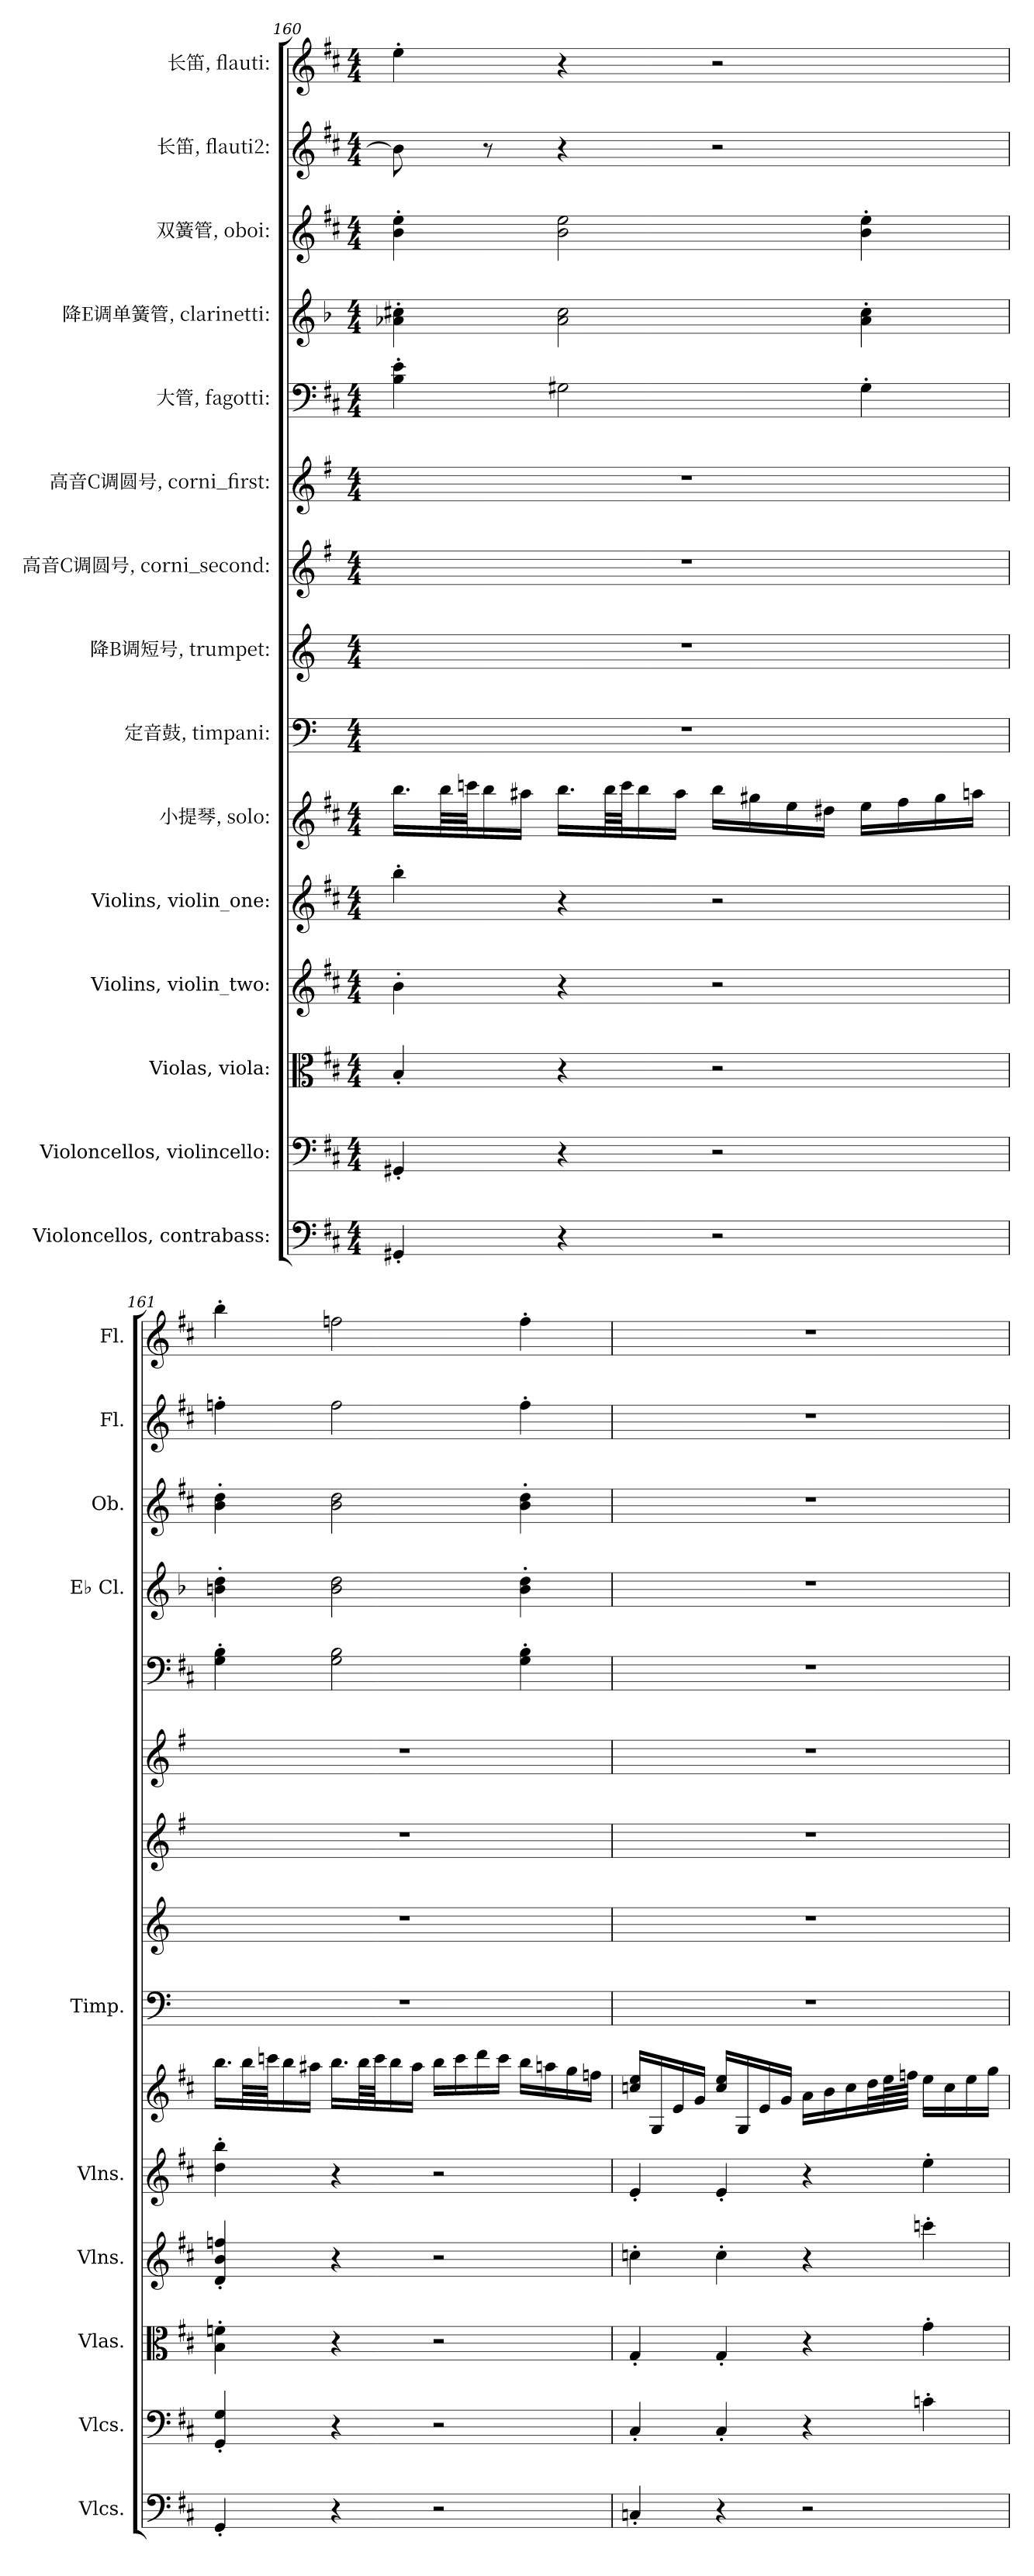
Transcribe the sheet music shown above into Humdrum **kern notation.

**kern	**kern	**kern	**kern	**kern	**kern	**kern	**kern	**kern	**kern	**kern	**kern	**kern	**kern	**kern
*part15	*part14	*part13	*part12	*part11	*part10	*part9	*part8	*part7	*part6	*part5	*part4	*part3	*part2	*part1
*staff15	*staff14	*staff13	*staff12	*staff11	*staff10	*staff9	*staff8	*staff7	*staff6	*staff5	*staff4	*staff3	*staff2	*staff1
*I"Violoncellos, contrabass:	*I"Violoncellos, violincello:	*I"Violas, viola:	*I"Violins, violin_two:	*I"Violins, violin_one:	*I"小提琴, solo:	*I"定音鼓, timpani:	*I"降B调短号, trumpet:	*I"高音C调圆号, corni_second:	*I"高音C调圆号, corni_first:	*I"大管, fagotti:	*I"降E调单簧管, clarinetti:	*I"双簧管, oboi:	*I"长笛, flauti2:	*I"长笛, flauti:
*I'Vlcs.	*I'Vlcs.	*I'Vlas.	*I'Vlns.	*I'Vlns.	*	*I'Timp.	*	*	*	*	*I'E♭ Cl.	*I'Ob.	*I'Fl.	*I'Fl.
!!LO:PB:g=z
*clefF4	*clefF4	*clefC3	*clefG2	*clefG2	*clefG2	*clefF4	*clefG2	*clefG2	*clefG2	*clefF4	*clefG2	*clefG2	*clefG2	*clefG2
*	*	*	*	*	*	*	*ITrd1c2	*ITrd4c7	*ITrd4c7	*	*ITrd-2c-3	*	*	*
*k[f#c#]	*k[f#c#]	*k[f#c#]	*k[f#c#]	*k[f#c#]	*k[f#c#]	*k[]	*k[b-e-]	*k[]	*k[]	*k[f#c#]	*k[b-e-a-d-]	*k[f#c#]	*k[f#c#]	*k[f#c#]
*M4/4	*M4/4	*M4/4	*M4/4	*M4/4	*M4/4	*M4/4	*M4/4	*M4/4	*M4/4	*M4/4	*M4/4	*M4/4	*M4/4	*M4/4
=160	=160	=160	=160	=160	=160	=160	=160	=160	=160	=160	=160	=160	=160	=160
4GG#X'/	4GG#X'/	4B'/	4b'\	4bb'\	16.bb\LL	1r	1r	1r	1r	4B\' 4e\'	4cc-X\' 4een\'	4b\' 4ee\'	8b\]	4ee'\
.	.	.	.	.	64bb\LL	.	.	.	.	.	.	.	.	.
.	.	.	.	.	64cccn\JJ	.	.	.	.	.	.	.	.	.
.	.	.	.	.	16bb\	.	.	.	.	.	.	.	8r	.
.	.	.	.	.	16aa#X\JJ	.	.	.	.	.	.	.	.	.
4r	4r	4r	4r	4r	16.bb\LL	.	.	.	.	2G#X\	2cc-\ 2ee\	2b\ 2ee\	4r	4r
.	.	.	.	.	64bb\LL	.	.	.	.	.	.	.	.	.
.	.	.	.	.	64ccc\JJ	.	.	.	.	.	.	.	.	.
.	.	.	.	.	16bb\	.	.	.	.	.	.	.	.	.
.	.	.	.	.	16aa#\JJ	.	.	.	.	.	.	.	.	.
2r	2r	2r	2r	2r	16bb\LL	.	.	.	.	.	.	.	2r	2r
.	.	.	.	.	16gg#X\	.	.	.	.	.	.	.	.	.
.	.	.	.	.	16ee\	.	.	.	.	.	.	.	.	.
.	.	.	.	.	16dd#X\JJ	.	.	.	.	.	.	.	.	.
.	.	.	.	.	16ee\LL	.	.	.	.	4G#'\	4cc-\' 4ee\'	4b\' 4ee\'	.	.
.	.	.	.	.	16ff#\	.	.	.	.	.	.	.	.	.
.	.	.	.	.	16gg#\	.	.	.	.	.	.	.	.	.
.	.	.	.	.	16aan\JJ	.	.	.	.	.	.	.	.	.
!!LO:PB:g=z
=161	=161	=161	=161	=161	=161	=161	=161	=161	=161	=161	=161	=161	=161	=161
4GG'/	4GG/' 4G/'	4B\' 4fn\'	4d/' 4b/' 4ffn/'	4dd\' 4bb\'	16.bb\LL	1r	1r	1r	1r	4G\' 4B\'	4ddn\' 4ff\'	4b\' 4dd\'	4ffn'\	4bb'\
.	.	.	.	.	64bb\LL	.	.	.	.	.	.	.	.	.
.	.	.	.	.	64cccn\JJ	.	.	.	.	.	.	.	.	.
.	.	.	.	.	16bb\	.	.	.	.	.	.	.	.	.
.	.	.	.	.	16aa#X\JJ	.	.	.	.	.	.	.	.	.
4r	4r	4r	4r	4r	16.bb\LL	.	.	.	.	2G\ 2B\	2dd\ 2ff\	2b\ 2dd\	2ff\	2ffn\
.	.	.	.	.	64bb\LL	.	.	.	.	.	.	.	.	.
.	.	.	.	.	64ccc\JJ	.	.	.	.	.	.	.	.	.
.	.	.	.	.	16bb\	.	.	.	.	.	.	.	.	.
.	.	.	.	.	16aa#\JJ	.	.	.	.	.	.	.	.	.
2r	2r	2r	2r	2r	16bb\LL	.	.	.	.	.	.	.	.	.
.	.	.	.	.	16ccc\	.	.	.	.	.	.	.	.	.
.	.	.	.	.	16ddd\	.	.	.	.	.	.	.	.	.
.	.	.	.	.	16ccc\JJ	.	.	.	.	.	.	.	.	.
.	.	.	.	.	16bb\LL	.	.	.	.	4G\' 4B\'	4dd\' 4ff\'	4b\' 4dd\'	4ff'\	4ff'\
.	.	.	.	.	16aan\	.	.	.	.	.	.	.	.	.
.	.	.	.	.	16gg\	.	.	.	.	.	.	.	.	.
.	.	.	.	.	16ffn\JJ	.	.	.	.	.	.	.	.	.
!!LO:PB:g=z
=162	=162	=162	=162	=162	=162	=162	=162	=162	=162	=162	=162	=162	=162	=162
4Cn'/	4C#'/	4G'/	4ccn'\	4e'/	16ccn/ 16ee/LL	1r	1r	1r	1r	1r	1r	1r	1r	1r
.	.	.	.	.	16G/	.	.	.	.	.	.	.	.	.
.	.	.	.	.	16e/	.	.	.	.	.	.	.	.	.
.	.	.	.	.	16g/JJ	.	.	.	.	.	.	.	.	.
4r	4C#'/	4G'/	4cc'\	4e'/	16cc/ 16ee/LL	.	.	.	.	.	.	.	.	.
.	.	.	.	.	16G/	.	.	.	.	.	.	.	.	.
.	.	.	.	.	16e/	.	.	.	.	.	.	.	.	.
.	.	.	.	.	16g/JJ	.	.	.	.	.	.	.	.	.
2r	4r	4r	4r	4r	16a\LL	.	.	.	.	.	.	.	.	.
.	.	.	.	.	16b\	.	.	.	.	.	.	.	.	.
.	.	.	.	.	16cc\	.	.	.	.	.	.	.	.	.
.	.	.	.	.	32dd\L	.	.	.	.	.	.	.	.	.
.	.	.	.	.	64ee\L	.	.	.	.	.	.	.	.	.
.	.	.	.	.	64ffn\JJJJ	.	.	.	.	.	.	.	.	.
.	4cn'\	4g'\	4cccn'\	4ee'\	16ee\LL	.	.	.	.	.	.	.	.	.
.	.	.	.	.	16cc\	.	.	.	.	.	.	.	.	.
.	.	.	.	.	16ee\	.	.	.	.	.	.	.	.	.
.	.	.	.	.	16gg\JJ	.	.	.	.	.	.	.	.	.
=	=	=	=	=	=	=	=	=	=	=	=	=	=	=
*-	*-	*-	*-	*-	*-	*-	*-	*-	*-	*-	*-	*-	*-	*-
